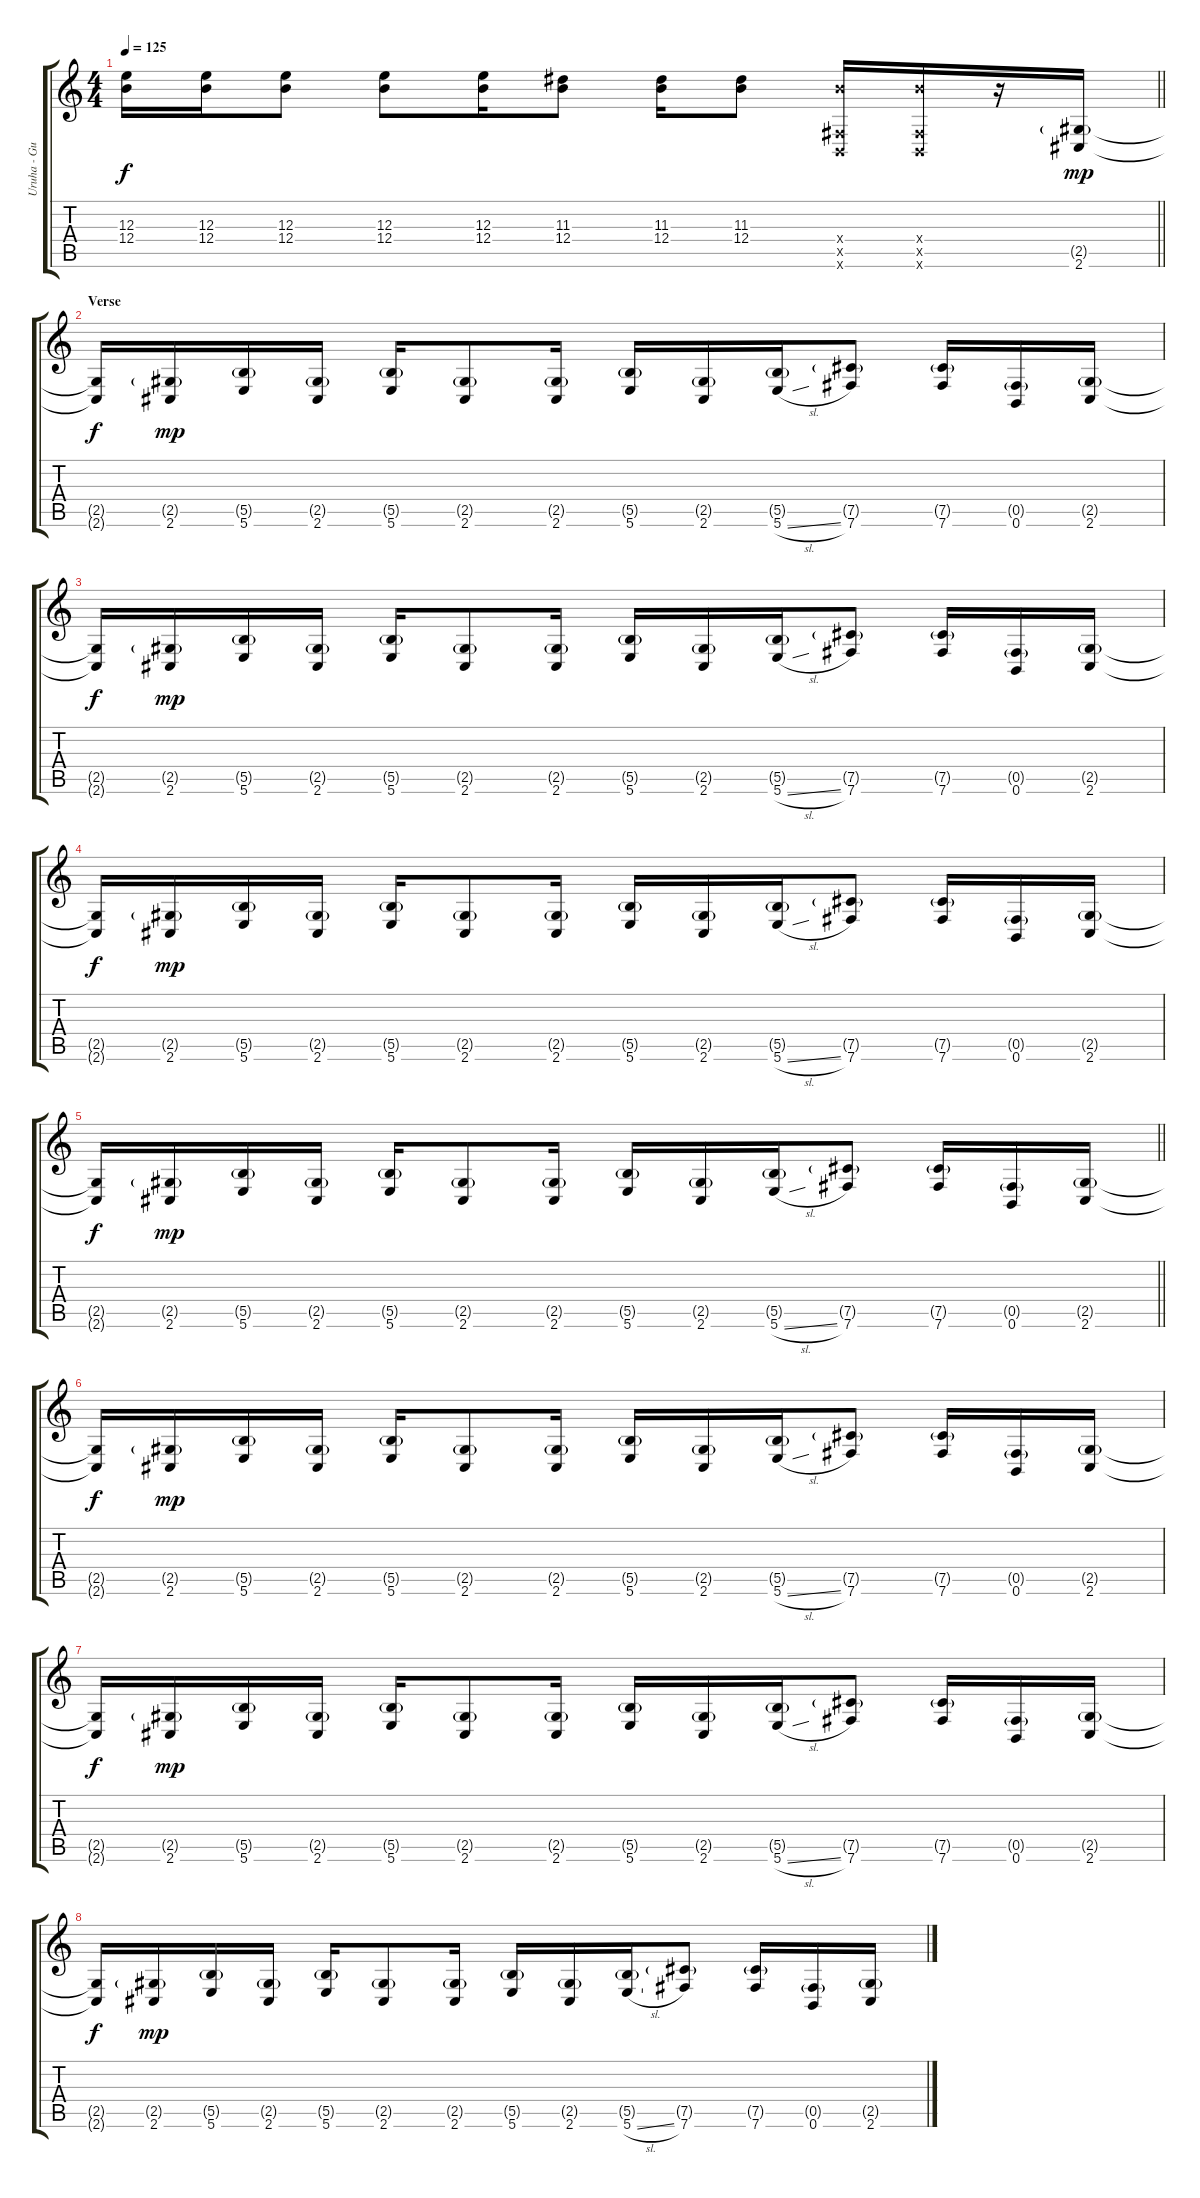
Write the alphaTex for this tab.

\track ("Uruha - Guitar 1" "Uruha - Gu") {instrument overdrivenguitar}
\staff {score tabs}
\tuning (Db4 Ab3 E3 B2 Gb2 B1) {hide}
\ts (4 4)
\tempo 125
\clef g2
\barLineRight lightlight
\ks c
(12.3{t} 12.4{t}).16{dy f} (12.3 12.4).16 (12.3 12.4).8 (12.3 12.4).8 (12.3 12.4).16 (11.3 12.4).8 (11.3 12.4).16 (11.3 12.4).8 (12.4{x} 0.5{x} 0.6{x}).16 (12.4{x} 0.5{x} 0.6{x}).16 r.16 (2.5{g} 2.6).16{dy mp} |
\section ("" "Verse")
(2.5{t} 2.6{t}).16{dy f} (2.5{g} 2.6).16{dy mp} (5.5{g} 5.6).16 (2.5{g} 2.6).16 (5.5{g} 5.6).16 (2.5{g} 2.6).8 (2.5{g} 2.6).16 (5.5{g} 5.6).16 (2.5{g} 2.6).16 (5.5{g} 5.6{sl}).16 (7.5{g} 7.6).8 (7.5{g} 7.6).16 (0.5{g} 0.6).16 (2.5{g} 2.6).16 |
(2.5{t} 2.6{t}).16{dy f} (2.5{g} 2.6).16{dy mp} (5.5{g} 5.6).16 (2.5{g} 2.6).16 (5.5{g} 5.6).16 (2.5{g} 2.6).8 (2.5{g} 2.6).16 (5.5{g} 5.6).16 (2.5{g} 2.6).16 (5.5{g} 5.6{sl}).16 (7.5{g} 7.6).8 (7.5{g} 7.6).16 (0.5{g} 0.6).16 (2.5{g} 2.6).16 |
(2.5{t} 2.6{t}).16{dy f} (2.5{g} 2.6).16{dy mp} (5.5{g} 5.6).16 (2.5{g} 2.6).16 (5.5{g} 5.6).16 (2.5{g} 2.6).8 (2.5{g} 2.6).16 (5.5{g} 5.6).16 (2.5{g} 2.6).16 (5.5{g} 5.6{sl}).16 (7.5{g} 7.6).8 (7.5{g} 7.6).16 (0.5{g} 0.6).16 (2.5{g} 2.6).16 |
\barLineRight lightlight
(2.5{t} 2.6{t}).16{dy f} (2.5{g} 2.6).16{dy mp} (5.5{g} 5.6).16 (2.5{g} 2.6).16 (5.5{g} 5.6).16 (2.5{g} 2.6).8 (2.5{g} 2.6).16 (5.5{g} 5.6).16 (2.5{g} 2.6).16 (5.5{g} 5.6{sl}).16 (7.5{g} 7.6).8 (7.5{g} 7.6).16 (0.5{g} 0.6).16 (2.5{g} 2.6).16 |
(2.5{t} 2.6{t}).16{dy f} (2.5{g} 2.6).16{dy mp} (5.5{g} 5.6).16 (2.5{g} 2.6).16 (5.5{g} 5.6).16 (2.5{g} 2.6).8 (2.5{g} 2.6).16 (5.5{g} 5.6).16 (2.5{g} 2.6).16 (5.5{g} 5.6{sl}).16 (7.5{g} 7.6).8 (7.5{g} 7.6).16 (0.5{g} 0.6).16 (2.5{g} 2.6).16 |
(2.5{t} 2.6{t}).16{dy f} (2.5{g} 2.6).16{dy mp} (5.5{g} 5.6).16 (2.5{g} 2.6).16 (5.5{g} 5.6).16 (2.5{g} 2.6).8 (2.5{g} 2.6).16 (5.5{g} 5.6).16 (2.5{g} 2.6).16 (5.5{g} 5.6{sl}).16 (7.5{g} 7.6).8 (7.5{g} 7.6).16 (0.5{g} 0.6).16 (2.5{g} 2.6).16 |
(2.5{t} 2.6{t}).16{dy f} (2.5{g} 2.6).16{dy mp} (5.5{g} 5.6).16 (2.5{g} 2.6).16 (5.5{g} 5.6).16 (2.5{g} 2.6).8 (2.5{g} 2.6).16 (5.5{g} 5.6).16 (2.5{g} 2.6).16 (5.5{g} 5.6{sl}).16 (7.5{g} 7.6).8 (7.5{g} 7.6).16 (0.5{g} 0.6).16 (2.5{g} 2.6).16
